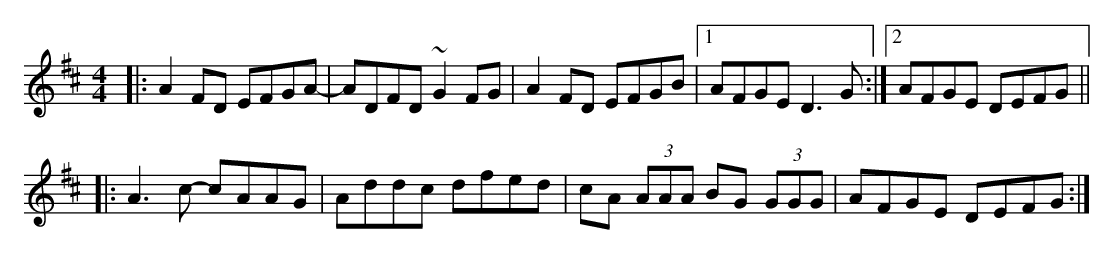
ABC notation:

X:1
M:4/4
K:D
|:A2 FD EFGA-|ADFD ~G2FG|A2 FD EFGB|1 AFGE D3G:|2 AFGE DEFG||
|:A3 c- cAAG|Addc dfed|cA (3AAA BG (3GGG|AFGE DEFG:|
